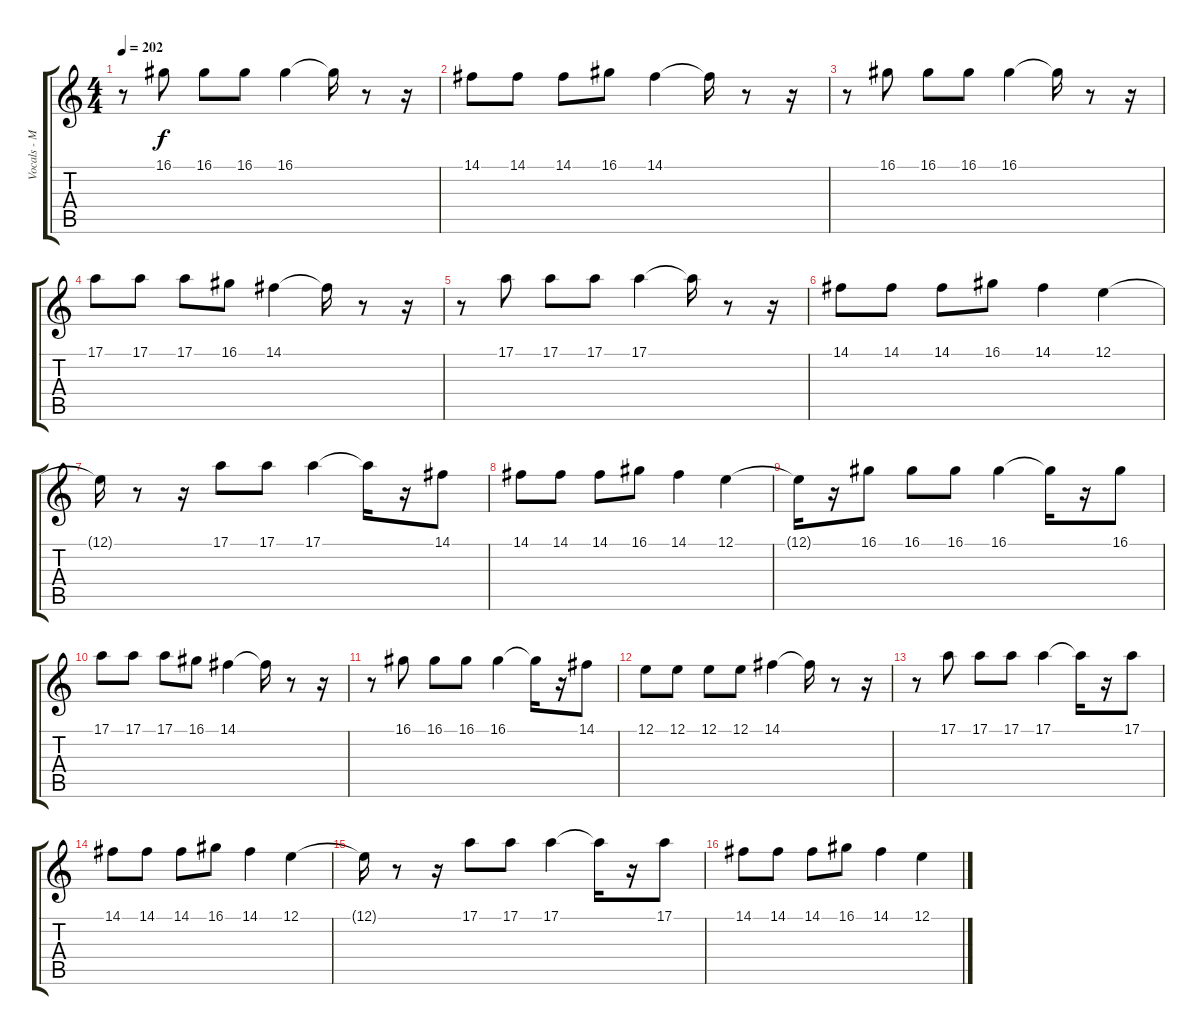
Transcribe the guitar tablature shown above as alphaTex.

\track ("Vocals - Mark" "Vocals - M") {instrument altosax}
\staff {score tabs}
\tuning (E4 B3 G3 D3 A2 E2) {hide}
\ts (4 4)
\tempo 202
\clef g2
\ks c
r.8{dy f} 16.1.8 16.1.8 16.1.8 16.1.4 16.1{t}.16 r.8 r.16 |
14.1.8 14.1.8 14.1.8 16.1.8 14.1.4 14.1{t}.16 r.8 r.16 |
r.8 16.1.8 16.1.8 16.1.8 16.1.4 16.1{t}.16 r.8 r.16 |
17.1.8 17.1.8 17.1.8 16.1.8 14.1.4 14.1{t}.16 r.8 r.16 |
r.8 17.1.8 17.1.8 17.1.8 17.1.4 17.1{t}.16 r.8 r.16 |
14.1.8 14.1.8 14.1.8 16.1.8 14.1.4 12.1.4 |
12.1{t}.16 r.8 r.16 17.1.8 17.1.8 17.1.4 17.1{t}.16 r.16 14.1.8 |
14.1.8 14.1.8 14.1.8 16.1.8 14.1.4 12.1.4 |
12.1{t}.16 r.16 16.1.8 16.1.8 16.1.8 16.1.4 16.1{t}.16 r.16 16.1.8 |
17.1.8 17.1.8 17.1.8 16.1.8 14.1.4 14.1{t}.16 r.8 r.16 |
r.8 16.1.8 16.1.8 16.1.8 16.1.4 16.1{t}.16 r.16 14.1.8 |
12.1.8 12.1.8 12.1.8 12.1.8 14.1.4 14.1{t}.16 r.8 r.16 |
r.8 17.1.8 17.1.8 17.1.8 17.1.4 17.1{t}.16 r.16 17.1.8 |
14.1.8 14.1.8 14.1.8 16.1.8 14.1.4 12.1.4 |
12.1{t}.16 r.8 r.16 17.1.8 17.1.8 17.1.4 17.1{t}.16 r.16 17.1.8 |
14.1.8 14.1.8 14.1.8 16.1.8 14.1.4 12.1.4
